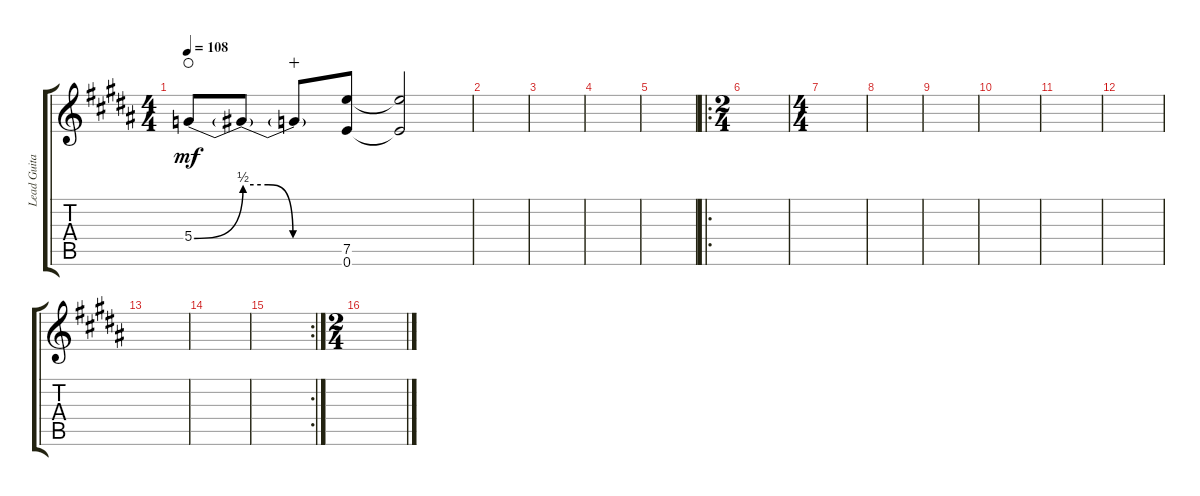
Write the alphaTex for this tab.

\track ("Lead Guitar Harmony" "Lead Guita") {instrument distortionguitar}
\staff {score tabs}
\tuning (E4 B3 G3 D3 A2 E2) {hide}
\ts (4 4)
\tempo 108
\clef g2
\ks g#minor
5.4{be (bend 0 0 60 2)}.8{dy mf waho} 5.4{be (custom 0 2 15 2 30 0 60 0) t}.8 5.4{t}.8{wahc} (7.5 0.6).8{ot 8vb} (7.5{t} 0.6{t}).2{ot 8vb} |
|
|
|
|
\ro
\ts (2 4)
|
\ts (4 4)
|
|
|
|
|
|
|
|
\rc 2
|
\ts (2 4)
